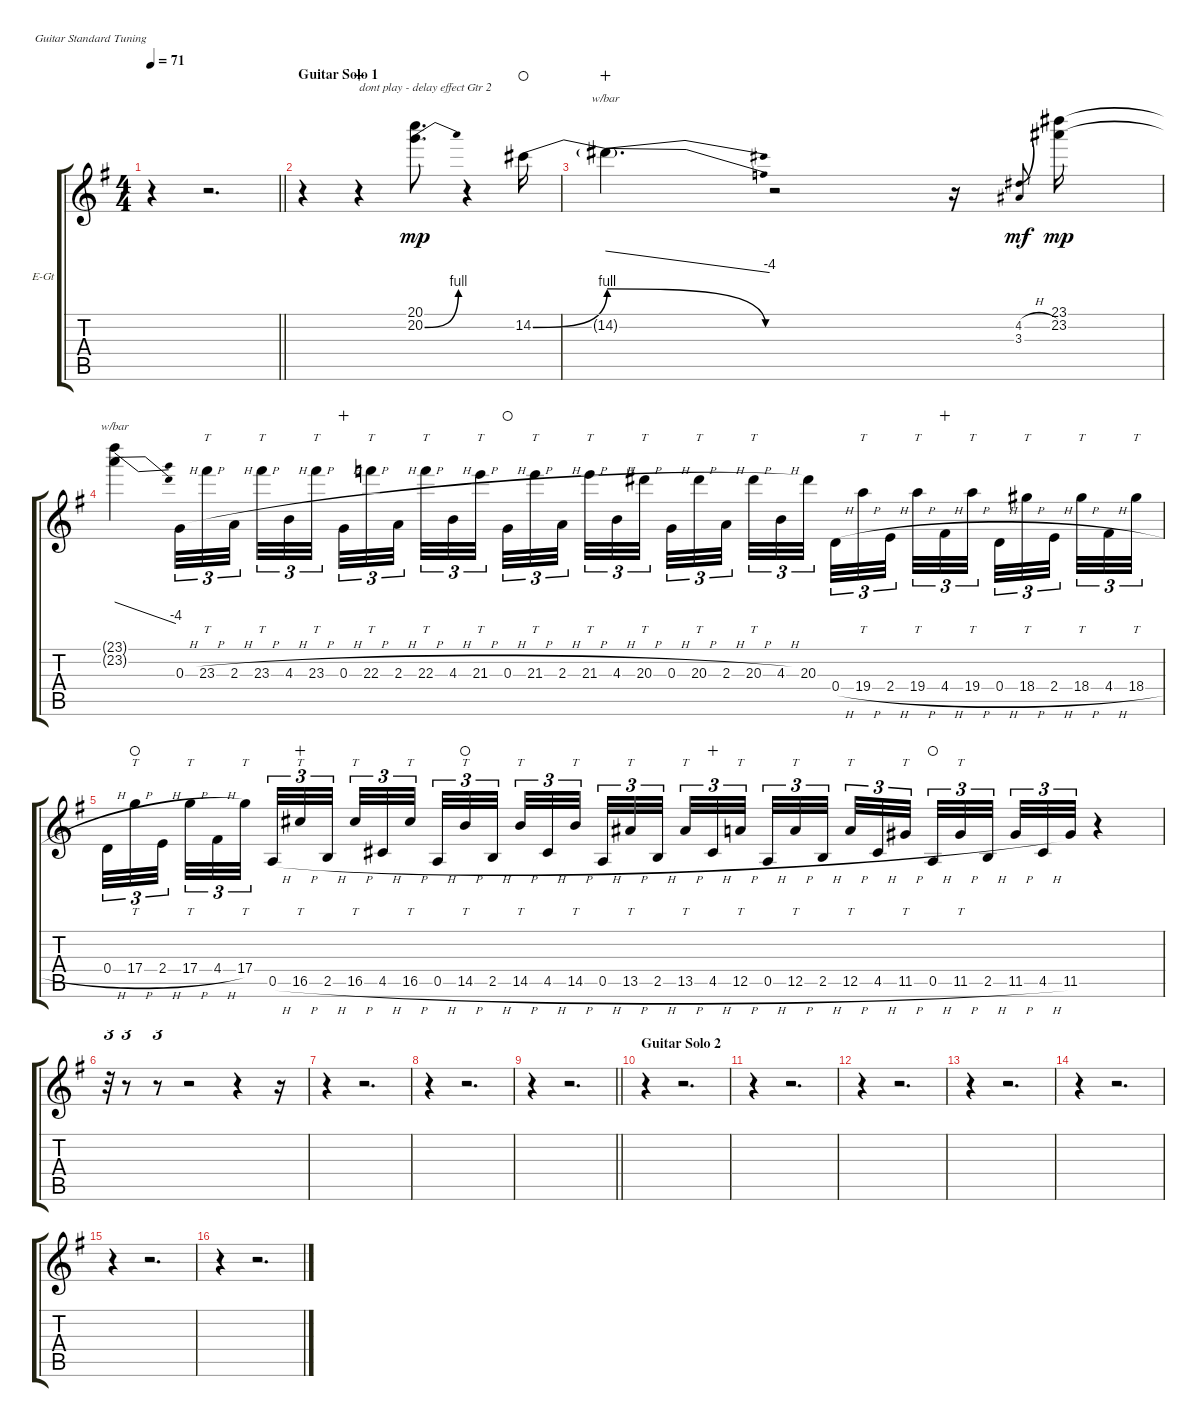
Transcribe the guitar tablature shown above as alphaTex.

\bracketExtendMode groupsimilarinstruments
\firstSystemTrackNameOrientation horizontal
\otherSystemsTrackNameOrientation horizontal
\track ("Гитара 4" "E-Gt") {instrument distortionguitar}
\staff {score tabs}
\tuning (E4 B3 G3 D3 A2 E2)
\ts (4 4)
\tempo 71
\clef g2
\barLineRight lightlight
\ks eminor
r.4{dy mp} r.2{d} |
\section ("" "Guitar Solo 1")
r.4 r.4{txt "dont play - delay effect Gtr 2" wahc} (20.2{be (bend 0 0 60 4)} 20.1).8{d} r.4 14.2{be (bend 0 0 60 4)}.16{waho} |
14.2{be (release 0 4 60 0) t}.4{d tbe (dive default 0 0 60 -16) wahc} r.2 r.16 (3.3 4.2{h}).8{gr dy mf} (23.2 23.1).16{dy mp} |
(23.2{t} 23.1{t}).4{tbe (dive default 0 0 60 -16)} 0.3{h}.32{tu (3 2)} 23.3{h}.32{tt tu (3 2)} 2.3{h}.32{tu (3 2)} 23.3{h}.32{tt tu (3 2)} 4.3{h}.32{tu (3 2)} 23.3{h}.32{tt tu (3 2)} 0.3{h}.32{tu (3 2) wahc} 22.3{h}.32{tt tu (3 2)} 2.3{h}.32{tu (3 2)} 22.3{h}.32{tt tu (3 2)} 4.3{h}.32{tu (3 2)} 21.3{h}.32{tt tu (3 2)} 0.3{h}.32{tu (3 2) waho} 21.3{h}.32{tt tu (3 2)} 2.3{h}.32{tu (3 2)} 21.3{h}.32{tt tu (3 2)} 4.3{h}.32{tu (3 2)} 20.3{h}.32{tt tu (3 2)} 0.3{h}.32{tu (3 2)} 20.3{h}.32{tt tu (3 2)} 2.3{h}.32{tu (3 2)} 20.3{h}.32{tt tu (3 2)} 4.3{h}.32{tu (3 2)} 20.3.32{tu (3 2)} 0.4{h}.32{tu (3 2)} 19.4{h}.32{tt tu (3 2)} 2.4{h}.32{tu (3 2)} 19.4{h}.32{tt tu (3 2)} 4.4{h}.32{tu (3 2) wahc} 19.4{h}.32{tt tu (3 2)} 0.4{h}.32{tu (3 2)} 18.4{h}.32{tt tu (3 2)} 2.4{h}.32{tu (3 2)} 18.4{h}.32{tt tu (3 2)} 4.4{h}.32{tu (3 2)} 18.4{h}.32{tt tu (3 2)} |
0.4{h}.32{tu (3 2)} 17.4{h}.32{tt tu (3 2) waho} 2.4{h}.32{tu (3 2)} 17.4{h}.32{tt tu (3 2)} 4.4{h}.32{tu (3 2)} 17.4.32{tt tu (3 2)} 0.5{h}.32{tu (3 2)} 16.5{h}.32{tt tu (3 2) wahc} 2.5{h}.32{tu (3 2)} 16.5{h}.32{tt tu (3 2)} 4.5{h}.32{tu (3 2)} 16.5{h}.32{tt tu (3 2)} 0.5{h}.32{tu (3 2)} 14.5{h}.32{tt tu (3 2) waho} 2.5{h}.32{tu (3 2)} 14.5{h}.32{tt tu (3 2)} 4.5{h}.32{tu (3 2)} 14.5{h}.32{tt tu (3 2)} 0.5{h}.32{tu (3 2)} 13.5{h}.32{tt tu (3 2)} 2.5{h}.32{tu (3 2)} 13.5{h}.32{tt tu (3 2)} 4.5{h}.32{tu (3 2) wahc} 12.5{h}.32{tt tu (3 2)} 0.5{h}.32{tu (3 2)} 12.5{h}.32{tt tu (3 2)} 2.5{h}.32{tu (3 2)} 12.5{h}.32{tt tu (3 2)} 4.5{h}.32{tu (3 2)} 11.5{h}.32{tt tu (3 2)} 0.5{h}.32{tu (3 2) waho} 11.5{h}.32{tt tu (3 2)} 2.5{h}.32{tu (3 2)} 11.5{h}.32{tu (3 2)} 4.5{h}.32{tu (3 2)} 11.5.32{tu (3 2)} r.4 |
r.32{tu (3 2)} r.8{tu (3 2)} r.8{tu (3 2)} r.2 r.4 r.16 |
r.4 r.2{d} |
r.4 r.2{d} |
\barLineRight lightlight
r.4 r.2{d} |
\section ("" "Guitar Solo 2")
r.4 r.2{d} |
r.4 r.2{d} |
r.4 r.2{d} |
r.4 r.2{d} |
r.4 r.2{d} |
r.4 r.2{d} |
r.4 r.2{d}
